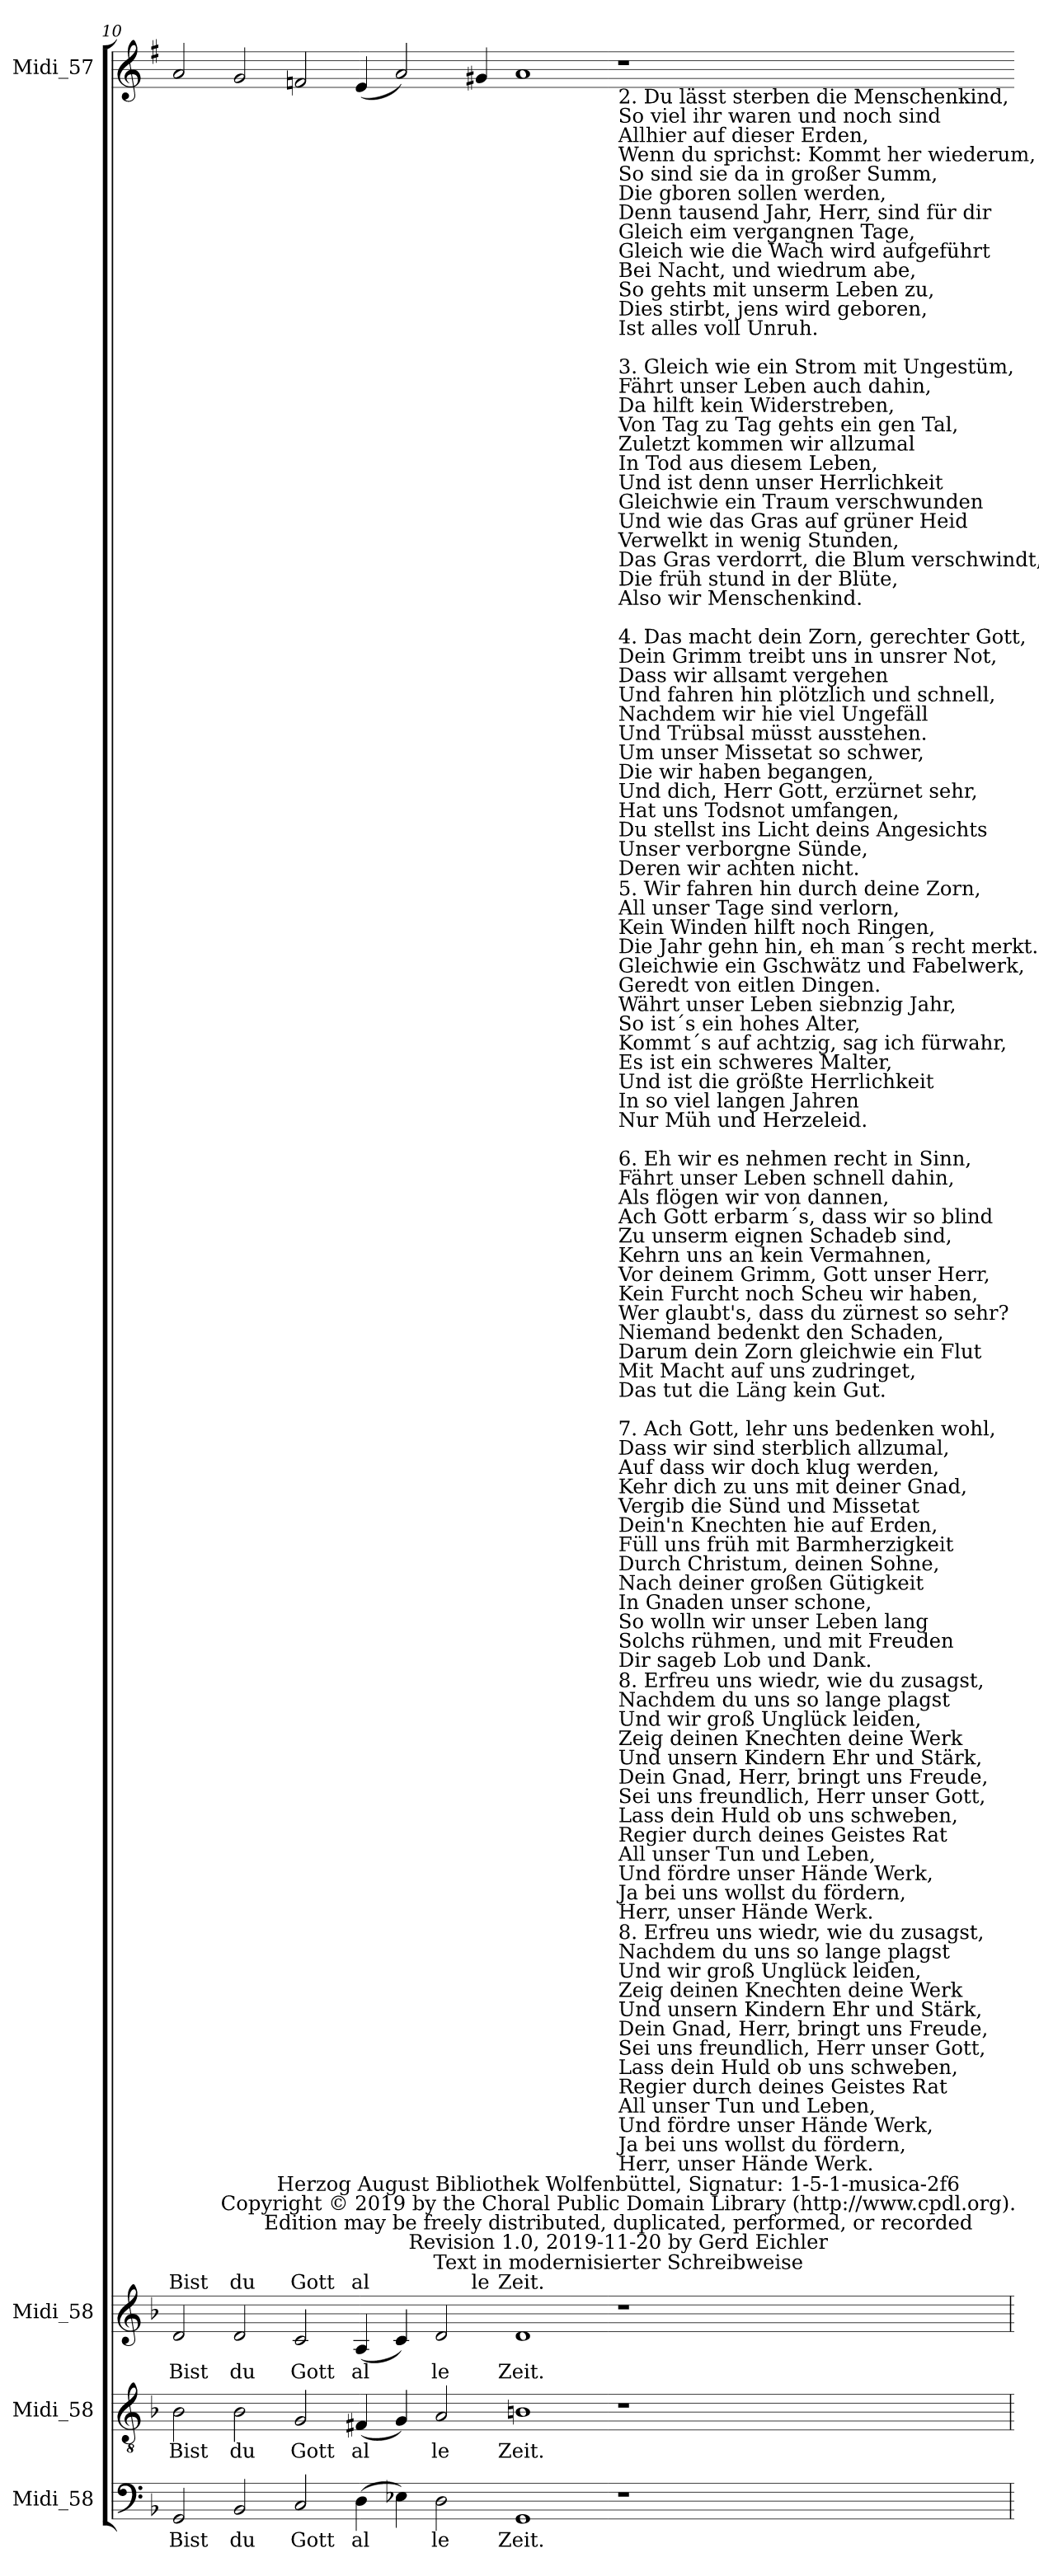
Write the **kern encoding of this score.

**kern	**text	**kern	**text	**kern	**text	**kern	**text
*part4	*part4	*part3	*part3	*part2	*part2	*part1	*part1
*staff4	*staff4	*staff3	*staff3	*staff2	*staff2	*staff1	*staff1
*I"Midi_58	*	*I"Midi_58	*	*I"Midi_58	*	*I"Midi_57	*
*clefF4	*	*clefGv2	*	*clefG2	*	*clefG2	*
*	*	*	*	*	*	*ITrd1c2	*
*k[b-]	*	*k[b-]	*	*k[b-]	*	*k[b-]	*
*F:	*	*F:	*	*F:	*	*F:	*
=10	=10	=10	=10	=10	=10	=10	=10
!	!LO:LY:b	!	!LO:LY:b	!	!LO:LY:b	!	!LO:LY:b
2GG	Bist	2B-	Bist	2d	Bist	2g	Bist
!	!LO:LY:b	!	!LO:LY:b	!	!LO:LY:b	!	!LO:LY:b
2BB-	du	2B-	du	2d	du	2f	du
!	!LO:LY:b	!	!LO:LY:b	!	!LO:LY:b	!	!LO:LY:b
2C	Gott	2G	Gott	2c	Gott	2e-X	Gott
!	!LO:LY:b	!	!LO:LY:b	!	!LO:LY:b	!	!LO:LY:b
(>4D	al	(<4F#X	al	(<4A	al	(<4d	al
4E-X)	.	4G)	.	4c)	.	2g)	.
!	!LO:LY:b	!	!LO:LY:b	!	!LO:LY:b	!	!
2D	le	2A	le	2d	le	.	.
!	!	!	!	!	!	!	!LO:LY:b
.	.	.	.	.	.	4f#X	le
!	!LO:LY:b	!	!LO:LY:b	!	!LO:LY:b	!	!LO:LY:b
1GG	Zeit.	1Bn	Zeit.	1d	Zeit.	1g	Zeit.
!!LO:LB:g=z
=11-	=11-	=11-	=11-	=11-	=11-	=11-	=11-
!	!	!	!	!	!	!LO:TX:b:t=2. Du lässt sterben die Menschenkind,\nSo viel ihr waren und noch sind\nAllhier auf dieser Erden,\nWenn du sprichst&colon; Kommt her wiederum,\nSo sind sie da in großer Summ,\nDie gboren sollen werden,\nDenn tausend Jahr, Herr, sind für dir\nGleich eim vergangnen Tage,\nGleich wie die Wach wird aufgeführt\nBei Nacht, und wiedrum abe,\nSo gehts mit unserm Leben zu,\nDies stirbt, jens wird geboren,\nIst alles voll Unruh.\n\n3. Gleich wie ein Strom mit Ungestüm,\nFährt unser Leben auch dahin,\nDa hilft kein Widerstreben,\nVon Tag zu Tag gehts ein gen Tal,\nZuletzt kommen wir allzumal\nIn Tod aus diesem Leben,\nUnd ist denn unser Herrlichkeit\nGleichwie ein Traum verschwunden\nUnd wie das Gras auf grüner Heid\nVerwelkt in wenig Stunden,\nDas Gras verdorrt, die Blum verschwindt,\nDie früh stund in der Blüte,\nAlso wir Menschenkind.\n\n4. Das macht dein Zorn, gerechter Gott,\nDein Grimm treibt uns in unsrer Not,\nDass wir allsamt vergehen\nUnd fahren hin plötzlich und schnell,\nNachdem wir hie viel Ungefäll\nUnd Trübsal müsst ausstehen.\nUm unser Missetat so schwer,\nDie wir haben begangen,\nUnd dich, Herr Gott, erzürnet sehr,\nHat uns Todsnot umfangen,\nDu stellst ins Licht deins Angesichts\nUnser verborgne Sünde,\nDeren wir achten nicht.	!
!	!	!	!	!	!	!LO:TX:b:t=5. Wir fahren hin durch deine Zorn,\nAll unser Tage sind verlorn,\nKein Winden hilft noch Ringen,\nDie Jahr gehn hin, eh man´s recht merkt.\nGleichwie ein Gschwätz und Fabelwerk,\nGeredt von eitlen Dingen.\nWährt unser Leben siebnzig Jahr,\nSo ist´s ein hohes Alter,\nKommt´s auf achtzig, sag ich fürwahr,\nEs ist ein schweres Malter,\nUnd ist die größte Herrlichkeit\nIn so viel langen Jahren\nNur Müh und Herzeleid.\n\n6. Eh wir es nehmen recht in Sinn,\nFährt unser Leben schnell dahin,\nAls flögen wir von dannen,\nAch Gott erbarm´s, dass wir so blind\nZu unserm eignen Schadeb sind,\nKehrn uns an kein Vermahnen,\nVor deinem Grimm, Gott unser Herr,\nKein Furcht noch Scheu wir haben,\nWer glaubt's, dass du zürnest so sehr?\nNiemand bedenkt den Schaden,\nDarum dein Zorn gleichwie ein Flut\nMit Macht auf uns zudringet,\nDas tut die Läng kein Gut.\n\n7. Ach Gott, lehr uns bedenken wohl,\nDass wir sind sterblich allzumal,\nAuf dass wir doch klug werden,\nKehr dich zu uns mit deiner Gnad,\nVergib die Sünd und Missetat\nDein'n Knechten hie auf Erden,\nFüll uns früh mit Barmherzigkeit\nDurch Christum, deinen Sohne,\nNach deiner großen Gütigkeit\nIn Gnaden unser schone,\nSo wolln wir unser Leben lang\nSolchs rühmen, und mit Freuden\nDir sageb Lob und Dank.	!
!	!	!	!	!	!	!LO:TX:b:t=8. Erfreu uns wiedr, wie du zusagst,\nNachdem du uns so lange plagst\nUnd wir groß Unglück leiden,\nZeig deinen Knechten deine Werk\nUnd unsern Kindern Ehr und Stärk,\nDein Gnad, Herr, bringt uns Freude,\nSei uns freundlich, Herr unser Gott,\nLass dein Huld ob uns schweben,\nRegier durch deines Geistes Rat\nAll unser Tun und Leben,\nUnd fördre unser Hände Werk,\nJa bei uns wollst du fördern,\nHerr, unser Hände Werk.	!
!	!	!	!	!	!	!LO:TX:b:t=8. Erfreu uns wiedr, wie du zusagst,\nNachdem du uns so lange plagst\nUnd wir groß Unglück leiden,\nZeig deinen Knechten deine Werk\nUnd unsern Kindern Ehr und Stärk,\nDein Gnad, Herr, bringt uns Freude,\nSei uns freundlich, Herr unser Gott,\nLass dein Huld ob uns schweben,\nRegier durch deines Geistes Rat\nAll unser Tun und Leben,\nUnd fördre unser Hände Werk,\nJa bei uns wollst du fördern,\nHerr, unser Hände Werk.	!
!	!	!	!	!	!	!LO:TX:b:cj:t=Herzog August Bibliothek Wolfenbüttel, Signatur&colon; 1-5-1-musica-2f6\nCopyright © 2019 by the Choral Public Domain Library (http&colon;//www.cpdl.org).\nEdition may be freely distributed, duplicated, performed, or recorded\nRevision 1.0, 2019-11-20 by Gerd Eichler	!
!	!	!	!	!	!	!LO:TX:b:cj:t=Text in modernisierter Schreibweise	!
1r	.	1r	.	1r	.	1r	.
=	=-	=	=-	=	=-	=-	=-
*-	*-	*-	*-	*-	*-	*-	*-
